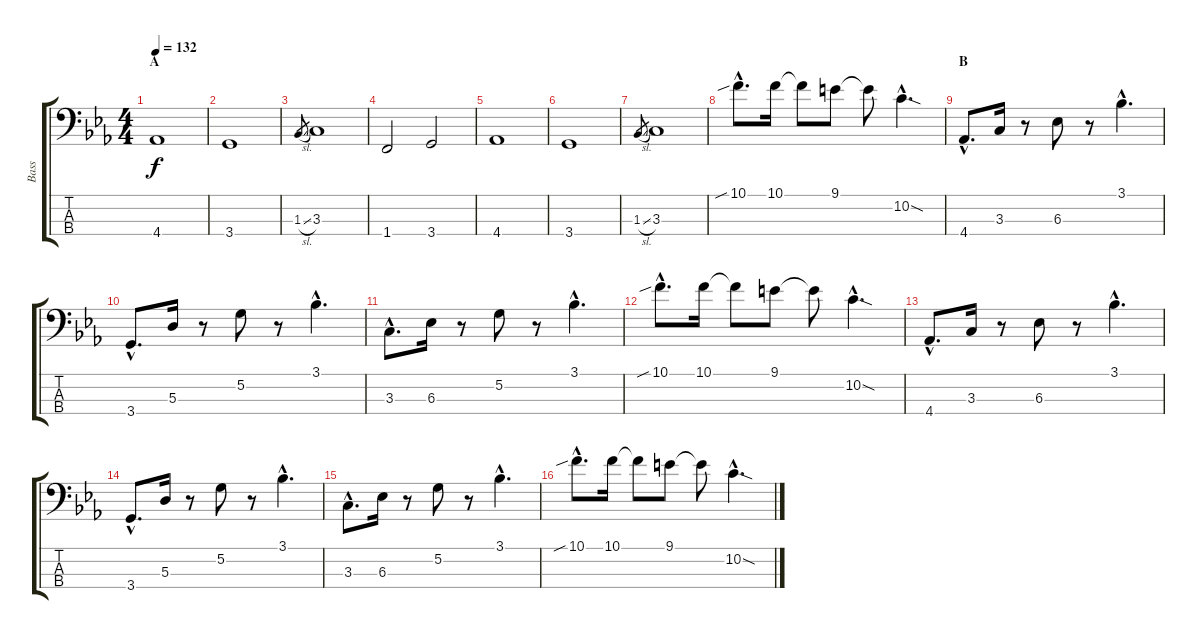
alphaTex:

\track ("Bass" "Bass") {instrument electricbasspick}
\staff {score tabs}
\tuning (G2 D2 A1 E1) {hide}
\ts (4 4)
\section ("" "A")
\tempo 132
\clef f4
\ks eb
4.4.1{dy f instrument electricbasspick} |
3.4.1 |
1.3{sl}.8{gr} 3.3.1 |
1.4.2 3.4.2 |
4.4.1 |
3.4.1 |
1.3{sl}.8{gr} 3.3.1 |
10.1{sib hac}.8{d} 10.1.16 10.1{t}.8 9.1.8 9.1{t}.8 10.2{sod hac}.4{d} |
\section ("" "B")
4.4{hac}.8{d} 3.3.16 r.8 6.3.8 r.8 3.1{hac}.4{d} |
3.4{hac}.8{d} 5.3.16 r.8 5.2.8 r.8 3.1{hac}.4{d} |
3.3{hac}.8{d} 6.3.16 r.8 5.2.8 r.8 3.1{hac}.4{d} |
10.1{sib hac}.8{d} 10.1.16 10.1{t}.8 9.1.8 9.1{t}.8 10.2{sod hac}.4{d} |
4.4{hac}.8{d} 3.3.16 r.8 6.3.8 r.8 3.1{hac}.4{d} |
3.4{hac}.8{d} 5.3.16 r.8 5.2.8 r.8 3.1{hac}.4{d} |
3.3{hac}.8{d} 6.3.16 r.8 5.2.8 r.8 3.1{hac}.4{d} |
10.1{sib hac}.8{d} 10.1.16 10.1{t}.8 9.1.8 9.1{t}.8 10.2{sod hac}.4{d}
